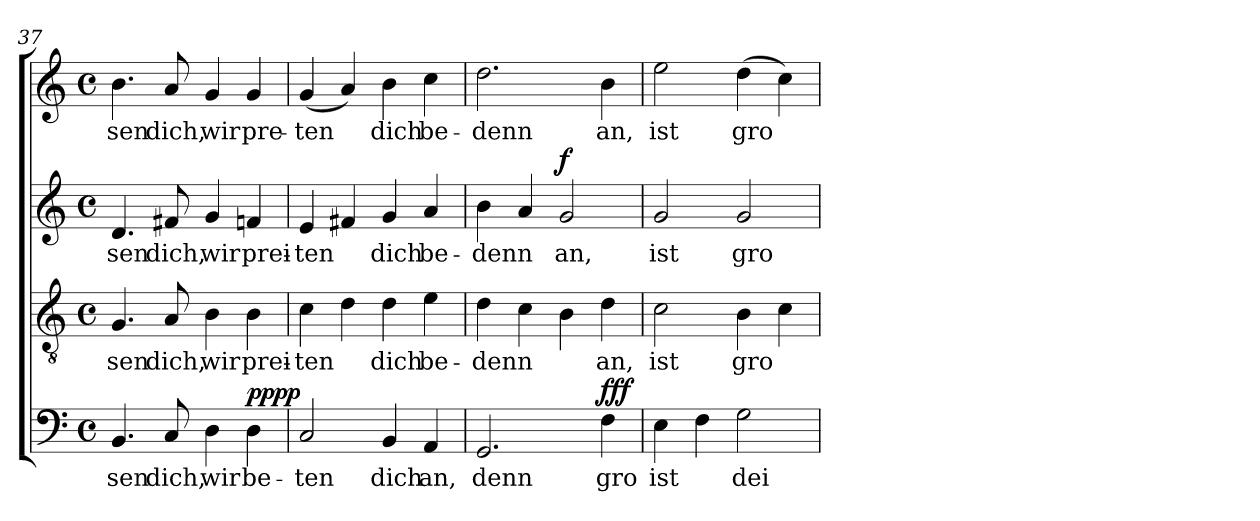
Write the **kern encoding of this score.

**kern	**text	**kern	**text	**kern	**text	**kern	**text	**dynam
*part1	*part1	*part1	*part1	*part1	*part1	*part1	*part1	*part1
*staff4	*staff4	*staff3	*staff3	*staff2	*staff2	*staff1	*staff1	*staff1/2/3/4
*clefF4	*	*clefGv2	*	*clefG2	*	*clefG2	*	*
*k[]	*	*k[]	*	*k[]	*	*k[]	*	*
*C:	*	*C:	*	*C:	*	*C:	*	*
*M4/4	*	*M4/4	*	*M4/4	*	*M4/4	*	*
*met(c)	*	*met(c)	*	*met(c)	*	*met(c)	*	*
=37	=37	=37	=37	=37	=37	=37	=37	=37
!	!LO:LY:b	!	!LO:LY:b	!	!LO:LY:b	!	!LO:LY:b	!
4.BB/	-sen	4.G/	-sen	4.d/	-sen	4.b\	-sen	.
!	!LO:LY:b	!	!LO:LY:b	!	!LO:LY:b	!	!LO:LY:b	!
8C/	dich,	8A/	dich,	8f#X/	dich,	8a/	dich,	.
!	!LO:LY:b	!	!LO:LY:b	!	!LO:LY:b	!	!LO:LY:b	!
4D\	wir	4B\	wir	4g/	wir	4g/	wir	.
!	!LO:LY:b	!	!LO:LY:b	!	!LO:LY:b	!	!LO:LY:b	!LO:DY:a=4
!	!	!	!	!	!	!	!	!LO:DY:n=1:a=3
!	!	!	!	!	!	!	!	!LO:DY:n=2:a=2
!	!	!	!	!	!	!	!	!LO:DY:n=3:a
4D\	be-	4B\	prei-	4fn/	prei-	4g/	pre-	p p p p
=38	=38	=38	=38	=38	=38	=38	=38	=38
!	!LO:LY:b	!	!LO:LY:b	!	!LO:LY:b	!	!LO:LY:b	!
2C/	-ten	4c\	-ten	4e/	-ten	(<4g/	-ten	.
.	.	4d\	.	4f#X/	.	4a/)	.	.
!	!LO:LY:b	!	!LO:LY:b	!	!LO:LY:b	!	!LO:LY:b	!
4BB/	dich	4d\	dich	4g/	dich	4b\	dich	.
!	!LO:LY:b	!	!LO:LY:b	!	!LO:LY:b	!	!LO:LY:b	!
4AA/	an,	4e\	be-	4a/	be-	4cc\	be-	.
!!LO:LB:g=z
=39	=39	=39	=39	=39	=39	=39	=39	=39
!	!LO:LY:b	!	!LO:LY:b	!	!LO:LY:b	!	!LO:LY:b	!
2.GG/	denn	4d\	denn	4b\	denn	2.dd\	denn	.
.	.	4c\	.	4a/	.	.	.	.
!	!	!	!	!	!LO:LY:b	!	!	!LO:DY:a=2
.	.	4B\	.	2g/	an,	.	.	f
!	!LO:LY:b	!	!LO:LY:b	!	!	!	!LO:LY:b	!LO:DY:a=4
!	!	!	!	!	!	!	!	!LO:DY:n=1:a=3
!	!	!	!	!	!	!	!	!LO:DY:n=2:a
4F\	gro	4d\	an,	.	.	4b\	an,	f f f
=40	=40	=40	=40	=40	=40	=40	=40	=40
!	!LO:LY:b	!	!LO:LY:b	!	!LO:LY:b	!	!LO:LY:b	!
4E\	ist	2c\	ist	2g/	ist	2ee\	ist	.
4F\	.	.	.	.	.	.	.	.
!	!LO:LY:b	!	!LO:LY:b	!	!LO:LY:b	!	!LO:LY:b	!
2G\	dei-	4B\	gro	2g/	gro	(>4dd\	gro	.
.	.	4c\	.	.	.	4cc\)	.	.
=	=	=	=	=	=	=	=	=
*-	*-	*-	*-	*-	*-	*-	*-	*-
